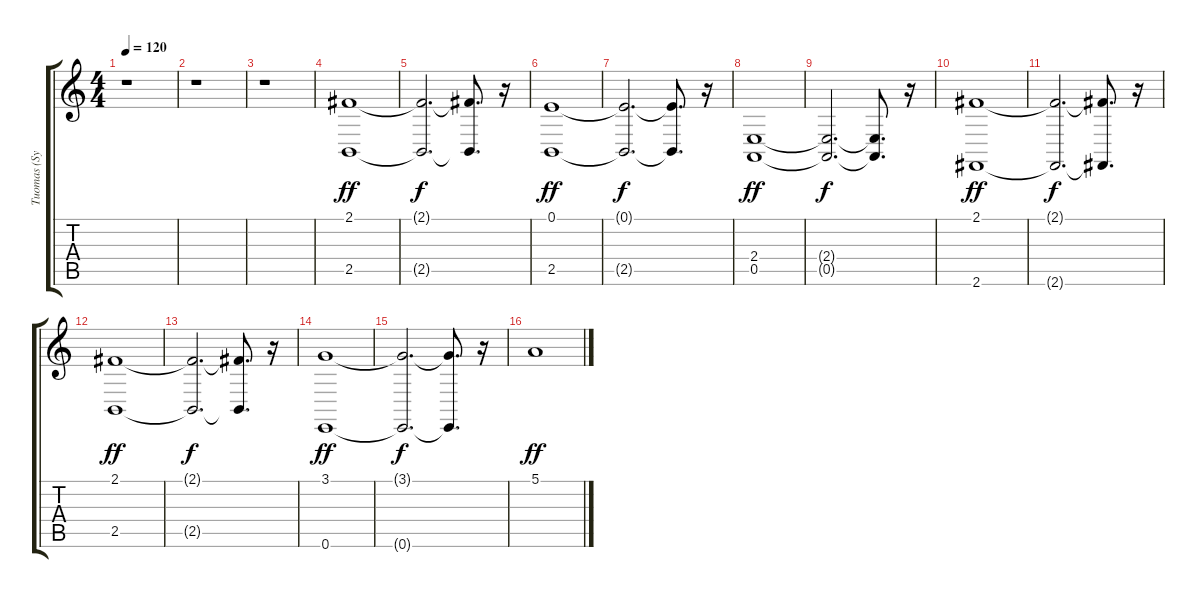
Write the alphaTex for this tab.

\track ("Tuomas (Synth Strings)" "Tuomas (Sy") {instrument synthstrings1}
\staff {score tabs}
\tuning (E4 B3 G3 D3 A2 E2) {hide}
\ts (4 4)
\tempo 120
\clef g2
\ks c
r.1{dy f} |
r.1 |
r.1 |
(2.1 2.5).1{dy ff volume 0} |
(2.1{t} 2.5{t}).2{d dy f} (2.1{t} 2.5{t}).8{d} r.16 |
(0.1 2.5).1{dy ff volume 12} |
(0.1{t} 2.5{t}).2{d dy f} (0.1{t} 2.5{t}).8{d} r.16 |
(2.4 0.5).1{dy ff} |
(2.4{t} 0.5{t}).2{d dy f} (2.4{t} 0.5{t}).8{d} r.16 |
(2.1 2.6).1{dy ff} |
(2.1{t} 2.6{t}).2{d dy f} (2.1{t} 2.6{t}).8{d} r.16 |
(2.1 2.5).1{dy ff} |
(2.1{t} 2.5{t}).2{d dy f} (2.1{t} 2.5{t}).8{d} r.16 |
(3.1 0.6).1{dy ff} |
(3.1{t} 0.6{t}).2{d dy f} (3.1{t} 0.6{t}).8{d} r.16 |
5.1.1{dy ff}
